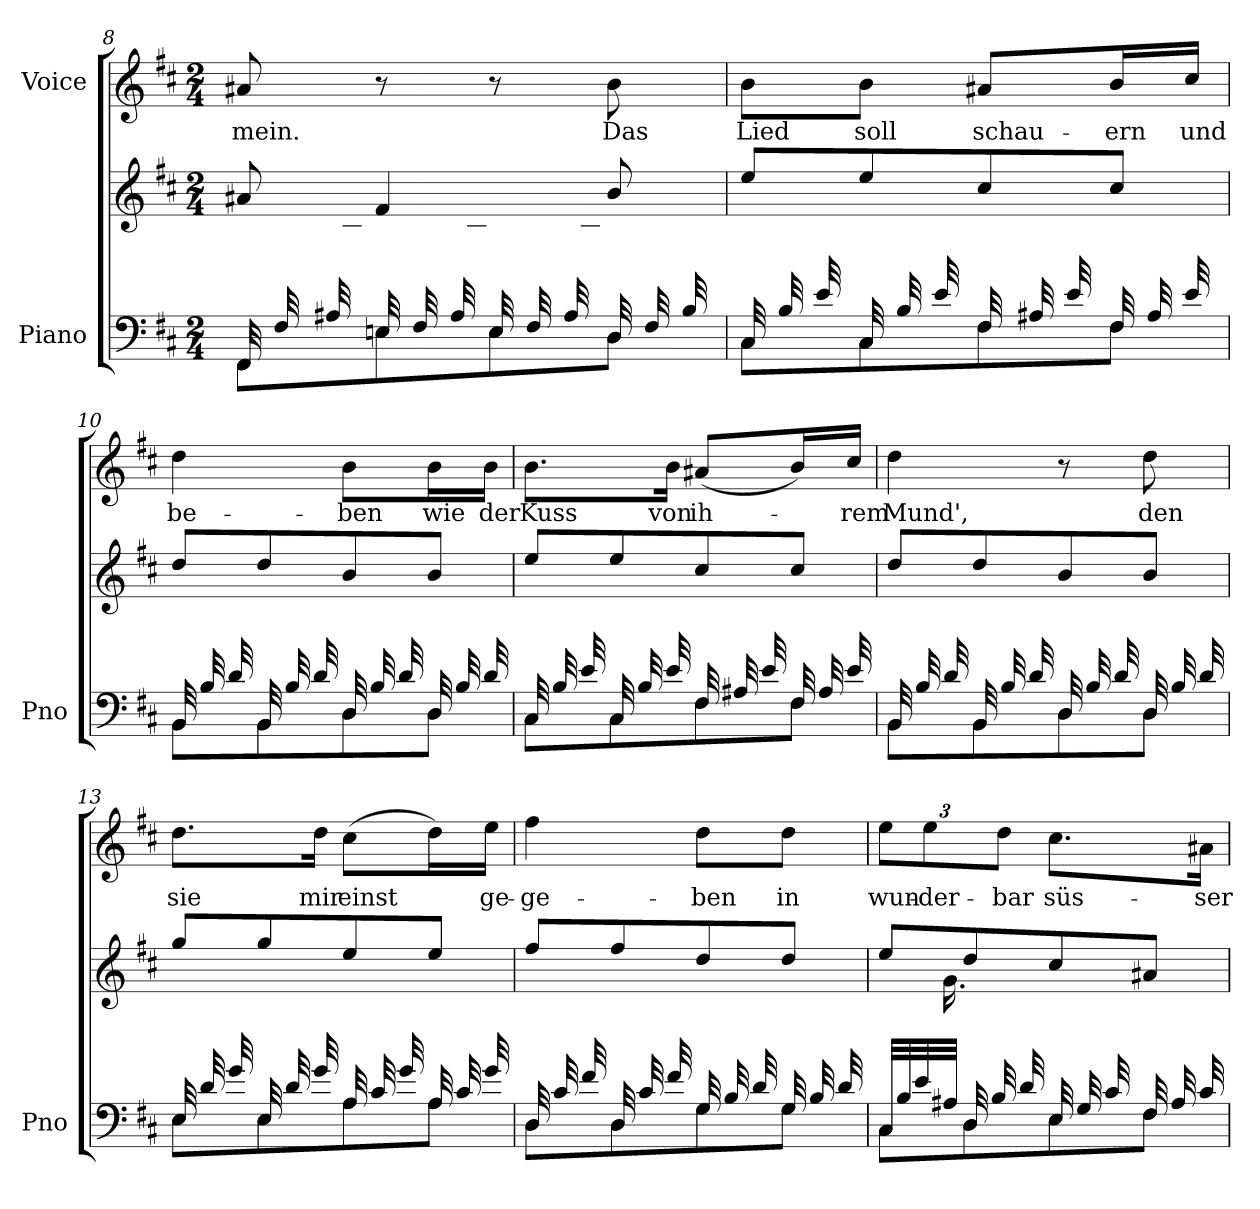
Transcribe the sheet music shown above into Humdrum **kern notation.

**kern	**kern	**kern	**text
*part2	*part2	*part1	*part1
*staff3	*staff2	*staff1	*staff1
*I"Piano	*	*I"Voice	*
*I'Pno	*	*	*
*clefF4	*clefG2	*clefG2	*
*k[f#c#]	*k[f#c#]	*k[f#c#]	*
*M2/4	*M2/4	*M2/4	*
=8	=8	=8	=8
*^	*^	*	*
!	!	!	!	!	!LO:LY:b
32FF#/LLL	8FF#\L	8a#X/	16.ryy	8a#X/	mein.
32F#/	.	.	.	.	.
32A#X/	.	.	.	.	.
32ryy	.	.	32c#\JJJ	.	.
32En/LLL	8E\	4f#/	16.ryy	8r	.
32F#/	.	.	.	.	.
32A#/	.	.	.	.	.
32ryy	.	.	32c#\JJJ	.	.
32E/LLL	8E\	.	16.ryy	8r	.
32F#/	.	.	.	.	.
32A#/	.	.	.	.	.
32ryy	.	.	32c#\JJJ	.	.
!	!	!	!	!	!LO:LY:b
32D/LLL	8D\J	8b/	16.ryy	8b\	Das
32F#/	.	.	.	.	.
32B/	.	.	.	.	.
32ryy	.	.	32d\JJJ	.	.
!!LO:PB:g=z
=9	=9	=9	=9	=9	=9
!	!	!	!	!	!LO:LY:b
32C#/LLL	8C#\L	8ee/L	16.ryy	8b\L	Lied
32B/	.	.	.	.	.
32e/	.	.	.	.	.
32ryy	.	.	32g\JJJ	.	.
!	!	!	!	!	!LO:LY:b
32C#/LLL	8C#\	8ee/	16.ryy	8b\J	soll
32B/	.	.	.	.	.
32e/	.	.	.	.	.
32ryy	.	.	32g\JJJ	.	.
!	!	!	!	!	!LO:LY:b
32F#/LLL	8F#\	8cc#/	16.ryy	8a#X/L	schau-
32A#X/	.	.	.	.	.
32e/	.	.	.	.	.
32ryy	.	.	32f#\JJJ	.	.
!	!	!	!	!	!LO:LY:b
32F#/LLL	8F#\J	8cc#/J	16.ryy	16b/L	-ern
32A#/	.	.	.	.	.
!	!	!	!	!	!LO:LY:b
32e/	.	.	.	16cc#/JJ	und
32ryy	.	.	32f#\JJJ	.	.
=10	=10	=10	=10	=10	=10
!	!	!	!	!	!LO:LY:b
32BB/LLL	8BB\L	8dd/L	16.ryy	4dd\	be-
32B/	.	.	.	.	.
32d/	.	.	.	.	.
32ryy	.	.	32f#\JJJ	.	.
32BB/LLL	8BB\	8dd/	16.ryy	.	.
32B/	.	.	.	.	.
32d/	.	.	.	.	.
32ryy	.	.	32f#\JJJ	.	.
!	!	!	!	!	!LO:LY:b
32D/LLL	8D\	8b/	16.ryy	8b\L	-ben
32B/	.	.	.	.	.
32d/	.	.	.	.	.
32ryy	.	.	32f#\JJJ	.	.
!	!	!	!	!	!LO:LY:b
32D/LLL	8D\J	8b/J	16.ryy	16b\L	wie
32B/	.	.	.	.	.
!	!	!	!	!	!LO:LY:b
32d/	.	.	.	16b\JJ	der
32ryy	.	.	32f#\JJJ	.	.
=11	=11	=11	=11	=11	=11
!	!	!	!	!	!LO:LY:b
32C#/LLL	8C#\L	8ee/L	16.ryy	8.b\L	Kuss
32B/	.	.	.	.	.
32e/	.	.	.	.	.
32ryy	.	.	32g\JJJ	.	.
32C#/LLL	8C#\	8ee/	16.ryy	.	.
32B/	.	.	.	.	.
!	!	!	!	!	!LO:LY:b
32e/	.	.	.	16b\Jk	von
32ryy	.	.	32g\JJJ	.	.
!	!	!	!	!	!LO:LY:b
32F#/LLL	8F#\	8cc#/	16.ryy	(<8a#X/L	ih-
32A#X/	.	.	.	.	.
32e/	.	.	.	.	.
32ryy	.	.	32f#\JJJ	.	.
32F#/LLL	8F#\J	8cc#/J	16.ryy	16b/L)	.
32A#/	.	.	.	.	.
!	!	!	!	!	!LO:LY:b
32e/	.	.	.	16cc#/JJ	-rem
32ryy	.	.	32f#\JJJ	.	.
=12	=12	=12	=12	=12	=12
!	!	!	!	!	!LO:LY:b
32BB/LLL	8BB\L	8dd/L	16.ryy	4dd\	Mund',
32B/	.	.	.	.	.
32d/	.	.	.	.	.
32ryy	.	.	32f#\JJJ	.	.
32BB/LLL	8BB\	8dd/	16.ryy	.	.
32B/	.	.	.	.	.
32d/	.	.	.	.	.
32ryy	.	.	32f#\JJJ	.	.
32D/LLL	8D\	8b/	16.ryy	8r	.
32B/	.	.	.	.	.
32d/	.	.	.	.	.
32ryy	.	.	32f#\JJJ	.	.
!	!	!	!	!	!LO:LY:b
32D/LLL	8D\J	8b/J	16.ryy	8dd\	den
32B/	.	.	.	.	.
32d/	.	.	.	.	.
32ryy	.	.	32f#\JJJ	.	.
!!LO:LB:g=z
=13	=13	=13	=13	=13	=13
!	!	!	!	!	!LO:LY:b
32E/LLL	8E\L	8gg/L	16.ryy	8.dd\L	sie
32d/	.	.	.	.	.
32g/	.	.	.	.	.
32ryy	.	.	32b-X\JJJ	.	.
32E/LLL	8E\	8gg/	16.ryy	.	.
32d/	.	.	.	.	.
!	!	!	!	!	!LO:LY:b
32g/	.	.	.	16dd\Jk	mir
32ryy	.	.	32b-\JJJ	.	.
!	!	!	!	!	!LO:LY:b
32A/LLL	8A\	8ee/	16.ryy	(>8cc#\L	einst
32c#/	.	.	.	.	.
32g/	.	.	.	.	.
32ryy	.	.	32a\JJJ	.	.
32A/LLL	8A\J	8ee/J	16.ryy	16dd\L)	.
32c#/	.	.	.	.	.
!	!	!	!	!	!LO:LY:b
32g/	.	.	.	16ee\JJ	ge-
32ryy	.	.	32a\JJJ	.	.
=14	=14	=14	=14	=14	=14
!	!	!	!	!	!LO:LY:b
32D/LLL	8D\L	8ff#/L	16.ryy	4ff#\	-ge-
32c#/	.	.	.	.	.
32f#/	.	.	.	.	.
32ryy	.	.	32a\JJJ	.	.
32D/LLL	8D\	8ff#/	16.ryy	.	.
32c#/	.	.	.	.	.
32f#/	.	.	.	.	.
32ryy	.	.	32a\JJJ	.	.
!	!	!	!	!	!LO:LY:b
32G/LLL	8G\	8dd/	16.ryy	8dd\L	-ben
32B/	.	.	.	.	.
32d/	.	.	.	.	.
32ryy	.	.	32f#\JJJ	.	.
!	!	!	!	!	!LO:LY:b
32G/LLL	8G\J	8dd/J	16.ryy	8dd\J	in
32B/	.	.	.	.	.
32d/	.	.	.	.	.
32ryy	.	.	32f#\JJJ	.	.
=15	=15	=15	=15	=15	=15
*	*	*	*^	*	*
!	!	!	!	!	!	!LO:LY:b
32C#/LLL	8C#\L	8ee/L	16.ryy	8..ryy	12ee\L	wun-
32B/	.	.	.	.	.	.
32e/	.	.	.	.	.	.
!	!	!	!	!	!	!LO:LY:b
.	.	.	.	.	12ee\	-der-
32A#X/JJJ	.	.	16.g\	.	.	.
32D/LLL	8D\	8dd/	.	.	.	.
32B/	.	.	.	.	.	.
!	!	!	!	!	!	!LO:LY:b
.	.	.	.	.	12dd\J	-bar
32d/	.	.	4ryy	.	.	.
32ryy	.	.	.	32f#\JJJ	.	.
!	!	!	!	!	!	!LO:LY:b
32E/LLL	8E\	8cc#/	.	16.ryy	8.cc#\L	süs-
32G/	.	.	.	.	.	.
32c#/	.	.	.	.	.	.
32ryy	.	.	.	32e\JJJ	.	.
32F#/LLL	8F#\J	8a#X/J	.	16.ryy	.	.
32A#/	.	.	.	.	.	.
!	!	!	!	!	!	!LO:LY:b
32c#/	.	.	16ryy	.	16a#X\Jk	-ser
32ryy	.	.	.	32e\JJJ	.	.
*v	*v	*	*	*	*	*
*	*v	*v	*v	*	*
=	=	=	=
*-	*-	*-	*-
